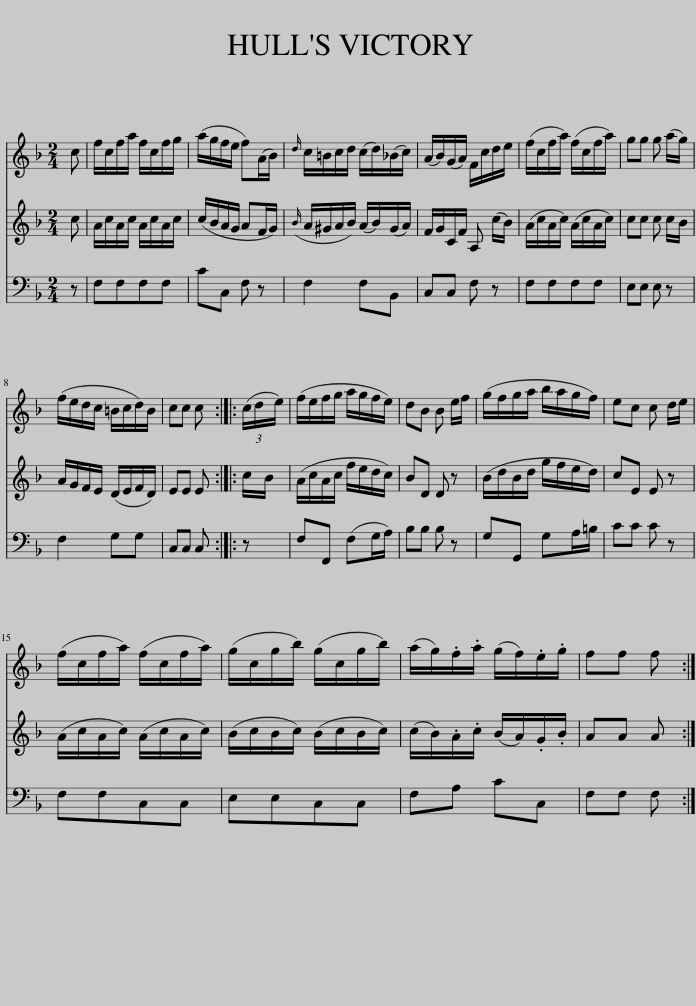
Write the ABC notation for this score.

X:1
%%score 1 2 3
L:1/8
M:2/4
I:linebreak $
K:F
V:1 treble
V:2 treble
V:3 bass
V:1
 c | f/c/f/a/ f/c/f/g/ | (a/g/f/e/ f)(A/B/) |{d} c/=B/c/d/ (c/d/)(_B/c/) | (A/B/)(G/A/) F/c/d/e/ | %5
 (f/c/f/a/) (f/c/f/a/) | gg g (a/g/) |$ (f/e/d/c/ =B/c/d/)B/ | cc c :: (3(c/d/e/) | %10
 (f/e/f/g/ a/g/f/e/) | dB B e/f/ | (g/f/g/a/ b/a/g/f/) | ec c d/e/ |$ (f/c/f/a/) (f/c/f/a/) | %15
 (g/c/g/b/) (g/c/g/b/) | (a/g/).f/.a/ (g/f/).e/.g/ | ff f :| %18
V:2
 c | A/c/A/c/ A/c/A/c/ | (c/B/A/G/ AF/G/) |({B} A/^G/A/B/) (A/B/)(G/A/) | F/G/C/F/ A, (c/B/) | %5
 (A/c/A/c/) (A/c/A/c/) | cc c c/B/ |$ A/G/F/E/ (D/E/F/D/) | EE E :: c/B/ | %10
 (A/c/A/c/ f/e/d/c/) | BD D z | (B/d/B/d/ g/f/e/d/) | cE E z |$ (A/c/A/c/) (A/c/A/c/) | %15
 (B/c/B/c/) (B/c/B/c/) | (c/B/).A/.c/ (B/A/).G/.B/ | AA A :| %18
V:3
 z | F,F,F,F, | CC, F, z | F,2 F,B,, | C,C, F, z | %5
 F,F,F,F, | E,E, E, z |$ F,2 G,G, | C,C, C, :: z | %10
 F,F,, (F,G,/A,/) | B,B, B, z | G,G,, G,A,/=B,/ | CC C z |$ F,F,C,C, | %15
 E,E,C,C, | F,A, CC, | F,F, F, :| %18
